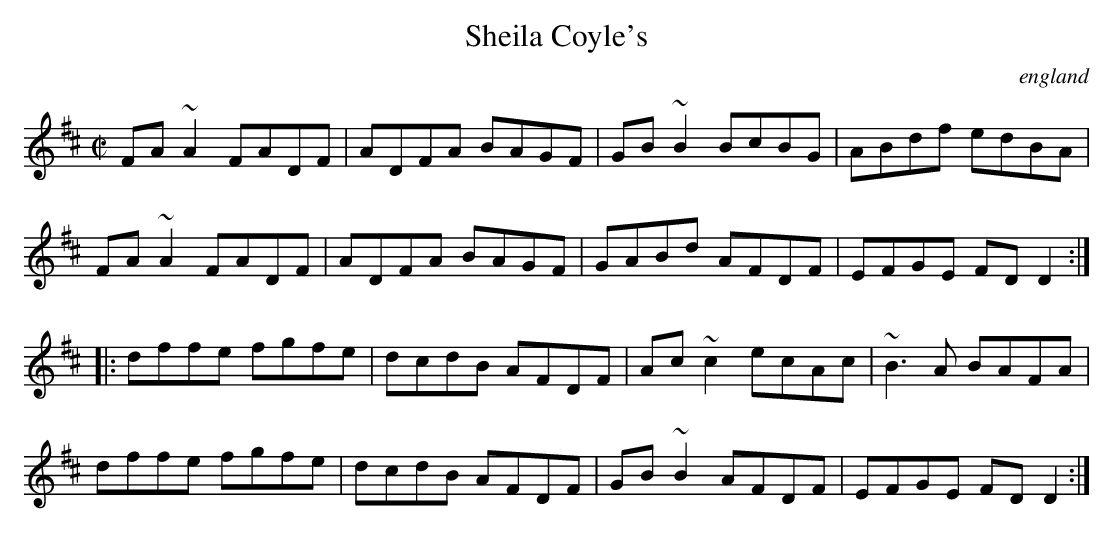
X:1
T:Sheila Coyle's
O:england
M:C|
L:1/8
K:D
FA~A2 FADF|ADFA BAGF|GB~B2 BcBG|ABdf edBA|
FA~A2 FADF|ADFA BAGF|GABd AFDF|EFGE FDD2:|
|:dffe fgfe|dcdB AFDF|Ac~c2 ecAc|~B3A BAFA|
dffe fgfe|dcdB AFDF|GB~B2 AFDF|EFGE FDD2:|
